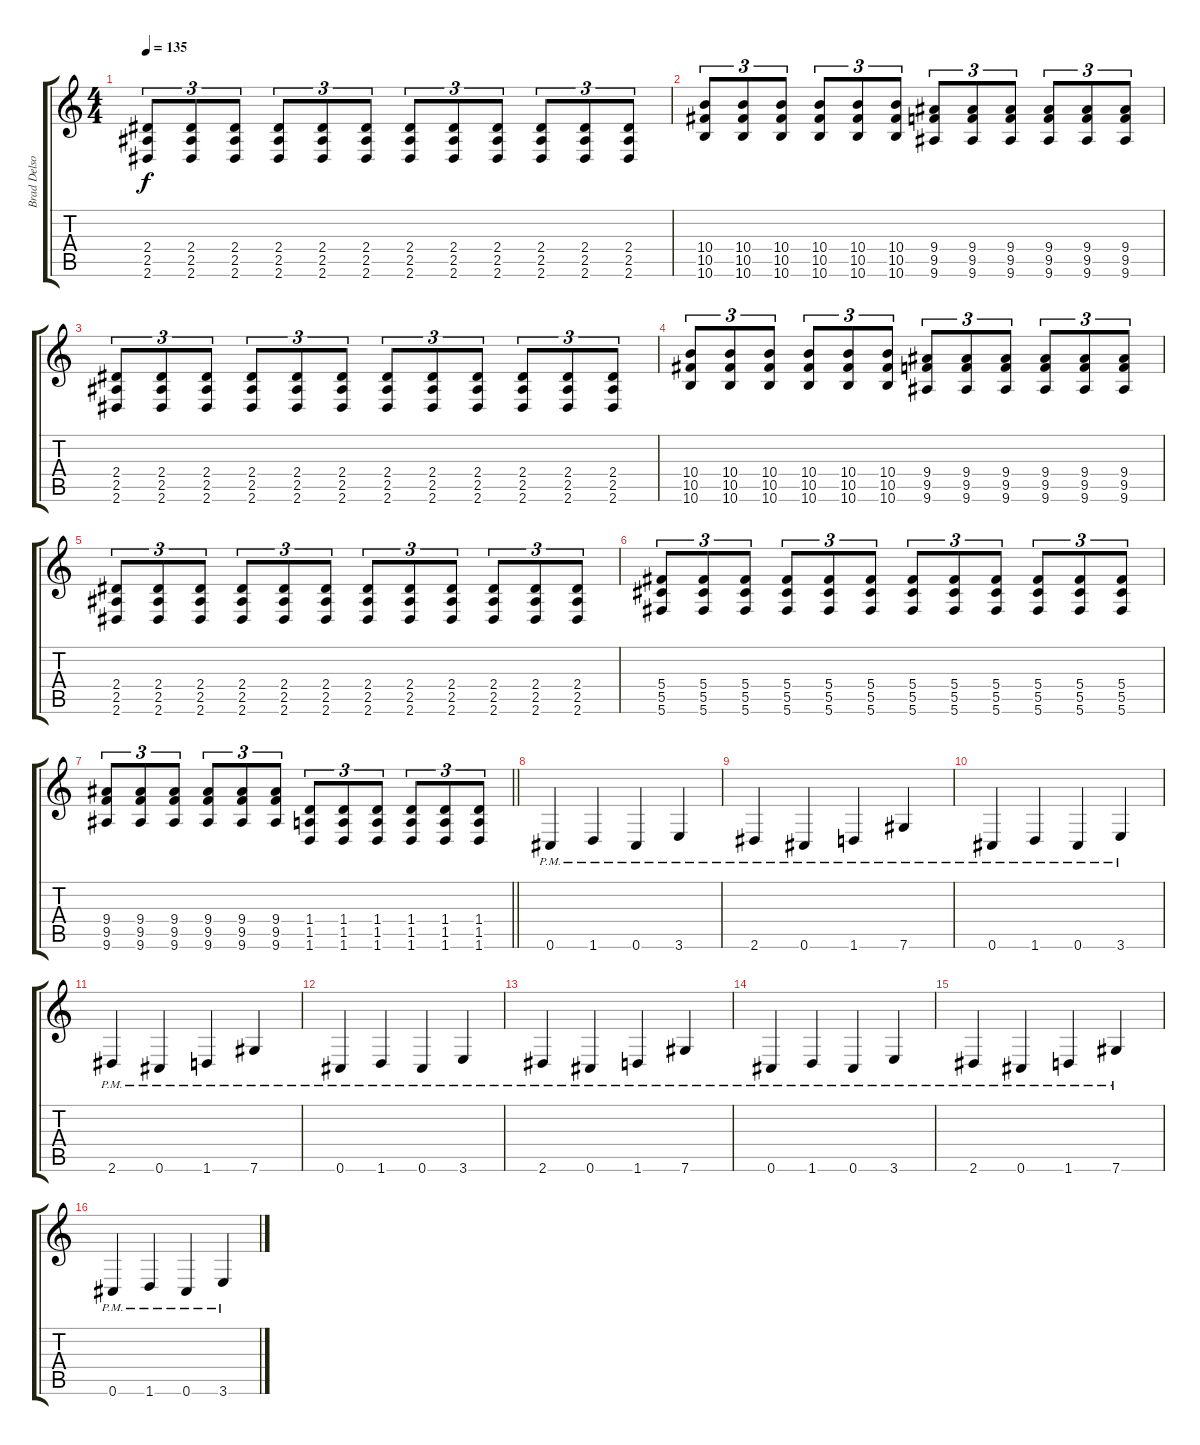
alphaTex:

\track ("Brad Delson [Guitar]" "Brad Delso") {instrument distortionguitar}
\staff {score tabs}
\tuning (Eb4 Bb3 Gb3 Db3 Ab2 Db2) {hide}
\ts (4 4)
\tempo 135
\clef g2
\ks c
(2.4 2.5 2.6).8{tu (3 2) dy f} (2.4 2.5 2.6).8{tu (3 2)} (2.4 2.5 2.6).8{tu (3 2)} (2.4 2.5 2.6).8{tu (3 2)} (2.4 2.5 2.6).8{tu (3 2)} (2.4 2.5 2.6).8{tu (3 2)} (2.4 2.5 2.6).8{tu (3 2)} (2.4 2.5 2.6).8{tu (3 2)} (2.4 2.5 2.6).8{tu (3 2)} (2.4 2.5 2.6).8{tu (3 2)} (2.4 2.5 2.6).8{tu (3 2)} (2.4 2.5 2.6).8{tu (3 2)} |
(10.4 10.5 10.6).8{tu (3 2)} (10.4 10.5 10.6).8{tu (3 2)} (10.4 10.5 10.6).8{tu (3 2)} (10.4 10.5 10.6).8{tu (3 2)} (10.4 10.5 10.6).8{tu (3 2)} (10.4 10.5 10.6).8{tu (3 2)} (9.4 9.5 9.6).8{tu (3 2)} (9.4 9.5 9.6).8{tu (3 2)} (9.4 9.5 9.6).8{tu (3 2)} (9.4 9.5 9.6).8{tu (3 2)} (9.4 9.5 9.6).8{tu (3 2)} (9.4 9.5 9.6).8{tu (3 2)} |
(2.4 2.5 2.6).8{tu (3 2)} (2.4 2.5 2.6).8{tu (3 2)} (2.4 2.5 2.6).8{tu (3 2)} (2.4 2.5 2.6).8{tu (3 2)} (2.4 2.5 2.6).8{tu (3 2)} (2.4 2.5 2.6).8{tu (3 2)} (2.4 2.5 2.6).8{tu (3 2)} (2.4 2.5 2.6).8{tu (3 2)} (2.4 2.5 2.6).8{tu (3 2)} (2.4 2.5 2.6).8{tu (3 2)} (2.4 2.5 2.6).8{tu (3 2)} (2.4 2.5 2.6).8{tu (3 2)} |
(10.4 10.5 10.6).8{tu (3 2)} (10.4 10.5 10.6).8{tu (3 2)} (10.4 10.5 10.6).8{tu (3 2)} (10.4 10.5 10.6).8{tu (3 2)} (10.4 10.5 10.6).8{tu (3 2)} (10.4 10.5 10.6).8{tu (3 2)} (9.4 9.5 9.6).8{tu (3 2)} (9.4 9.5 9.6).8{tu (3 2)} (9.4 9.5 9.6).8{tu (3 2)} (9.4 9.5 9.6).8{tu (3 2)} (9.4 9.5 9.6).8{tu (3 2)} (9.4 9.5 9.6).8{tu (3 2)} |
(2.4 2.5 2.6).8{tu (3 2)} (2.4 2.5 2.6).8{tu (3 2)} (2.4 2.5 2.6).8{tu (3 2)} (2.4 2.5 2.6).8{tu (3 2)} (2.4 2.5 2.6).8{tu (3 2)} (2.4 2.5 2.6).8{tu (3 2)} (2.4 2.5 2.6).8{tu (3 2)} (2.4 2.5 2.6).8{tu (3 2)} (2.4 2.5 2.6).8{tu (3 2)} (2.4 2.5 2.6).8{tu (3 2)} (2.4 2.5 2.6).8{tu (3 2)} (2.4 2.5 2.6).8{tu (3 2)} |
(5.4 5.5 5.6).8{tu (3 2)} (5.4 5.5 5.6).8{tu (3 2)} (5.4 5.5 5.6).8{tu (3 2)} (5.4 5.5 5.6).8{tu (3 2)} (5.4 5.5 5.6).8{tu (3 2)} (5.4 5.5 5.6).8{tu (3 2)} (5.4 5.5 5.6).8{tu (3 2)} (5.4 5.5 5.6).8{tu (3 2)} (5.4 5.5 5.6).8{tu (3 2)} (5.4 5.5 5.6).8{tu (3 2)} (5.4 5.5 5.6).8{tu (3 2)} (5.4 5.5 5.6).8{tu (3 2)} |
\barLineRight lightlight
(9.4 9.5 9.6).8{tu (3 2)} (9.4 9.5 9.6).8{tu (3 2)} (9.4 9.5 9.6).8{tu (3 2)} (9.4 9.5 9.6).8{tu (3 2)} (9.4 9.5 9.6).8{tu (3 2)} (9.4 9.5 9.6).8{tu (3 2)} (1.4 1.5 1.6).8{tu (3 2)} (1.4 1.5 1.6).8{tu (3 2)} (1.4 1.5 1.6).8{tu (3 2)} (1.4 1.5 1.6).8{tu (3 2)} (1.4 1.5 1.6).8{tu (3 2)} (1.4 1.5 1.6).8{tu (3 2)} |
0.6{pm}.4 1.6{pm}.4 0.6{pm}.4 3.6{pm}.4 |
2.6{pm}.4 0.6{pm}.4 1.6{pm}.4 7.6{pm}.4 |
0.6{pm}.4 1.6{pm}.4 0.6{pm}.4 3.6{pm}.4 |
2.6{pm}.4 0.6{pm}.4 1.6{pm}.4 7.6{pm}.4 |
0.6{pm}.4 1.6{pm}.4 0.6{pm}.4 3.6{pm}.4 |
2.6{pm}.4 0.6{pm}.4 1.6{pm}.4 7.6{pm}.4 |
0.6{pm}.4 1.6{pm}.4 0.6{pm}.4 3.6{pm}.4 |
2.6{pm}.4 0.6{pm}.4 1.6{pm}.4 7.6{pm}.4 |
0.6{pm}.4 1.6{pm}.4 0.6{pm}.4 3.6{pm}.4
